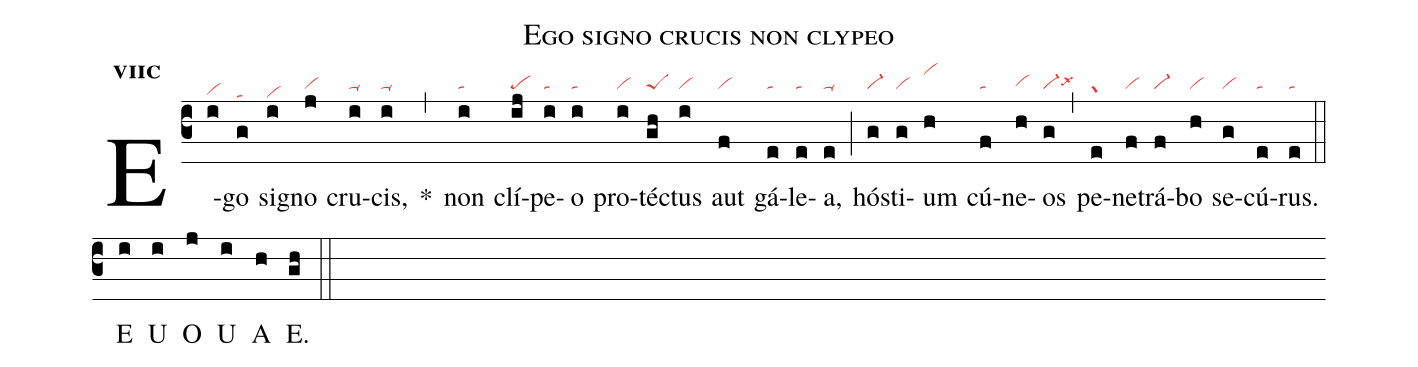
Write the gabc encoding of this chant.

name:Ego signo crucis non clypeo;
office-part:an;
mode:7c;
nabc-lines:1;
%%
initial-style: 1;
name:Ego signo crucis non clypeo;
mode: 7;
office-part: Antiphona;
annotation: Ant.;
annotation: vii c;
nabc-lines:1;
%%
(c3) E(i|vihd)go(g|tahc) si(i|vihc)gno(j|vi) cru(i|ta-)cis,(i|ta-) <sp>*</sp>(,) non(i|ta) clí(ij|pe)pe(i|ta)o(i|ta) pro(i|vi)téc(gh|peS)tus(i|vi) aut(f|vi) gá(e|ta)le(e|ta)a,(e|ta-) (;) hós(g|vi-)ti(g|vi)um(h|vihk) cú(f|ta)ne(h|vihg)os(g|vi-lsx6) (,) pe(e|gr)ne(f|vi)trá(f|vi-)bo(h|vi) se(g|vi)cú(e|ta)rus.(e|ta) (::)
<eu> E(i) U(i) O(j) U(i) A(h) E.(gh) </eu> (::)
